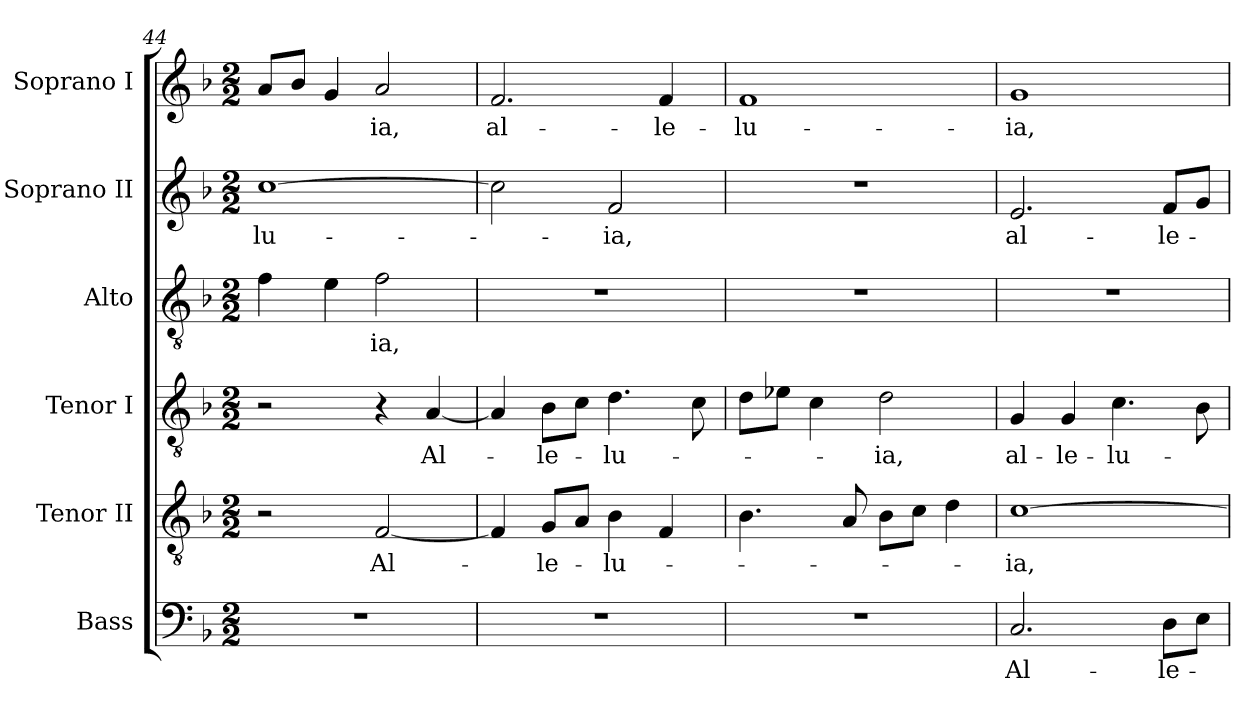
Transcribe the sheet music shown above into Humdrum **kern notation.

**kern	**text	**kern	**text	**kern	**text	**kern	**text	**kern	**text	**kern	**text
*part6	*part6	*part5	*part5	*part4	*part4	*part3	*part3	*part2	*part2	*part1	*part1
*staff6	*staff6	*staff5	*staff5	*staff4	*staff4	*staff3	*staff3	*staff2	*staff2	*staff1	*staff1
*I"Bass	*	*I"Tenor II	*	*I"Tenor I	*	*I"Alto	*	*I"Soprano II	*	*I"Soprano I	*
*I'B.	*	*I'T.	*	*I'T.	*	*I'A.	*	*I'S.	*	*I'S.	*
*clefF4	*	*clefGv2	*	*clefGv2	*	*clefGv2	*	*clefG2	*	*clefG2	*
*	*	*ITrd7c12	*	*ITrd7c12	*	*	*	*	*	*	*
*k[b-]	*	*k[b-]	*	*k[b-]	*	*k[b-]	*	*k[b-]	*	*k[b-]	*
*F:	*	*F:	*	*F:	*	*F:	*	*F:	*	*F:	*
*M2/2	*	*M2/2	*	*M2/2	*	*M2/2	*	*M2/2	*	*M2/2	*
=44	=44	=44	=44	=44	=44	=44	=44	=44	=44	=44	=44
!	!	!	!	!	!	!	!	!	!LO:LY:b:color=#000000	!	!
1r	.	2r	.	2r	.	4fi\	.	[>1cci	-lu-	8ai/L	.
.	.	.	.	.	.	.	.	.	.	8b-i/J	.
.	.	.	.	.	.	4ei\	.	.	.	4gi/	.
!	!	!	!LO:LY:b:color=#000000	!	!	!	!	!	!	!	!
!	!	!	!	!	!	!	!LO:LY:b:color=#000000	!	!	!	!
!	!	!	!	!	!	!	!	!	!	!	!LO:LY:b:color=#000000
.	.	[<2FFi/	Al-	4r	.	2fi\	-ia,	.	.	2ai/	-ia,
!	!	!	!	!	!LO:LY:b:color=#000000	!	!	!	!	!	!
.	.	.	.	[<4AAi/	Al-	.	.	.	.	.	.
=45	=45	=45	=45	=45	=45	=45	=45	=45	=45	=45	=45
!	!	!	!	!	!	!	!	!	!	!	!LO:LY:b:color=#000000
1r	.	4FFi/]	.	4AAi/]	.	1r	.	2cci\]	.	2.fi/	al-
!	!	!	!LO:LY:b:color=#000000	!	!	!	!	!	!	!	!
!	!	!	!	!	!LO:LY:b:color=#000000	!	!	!	!	!	!
.	.	8GGi/L	-le-	8BB-i\L	-le-	.	.	.	.	.	.
.	.	8AAi/J	.	8Ci\J	.	.	.	.	.	.	.
!	!	!	!LO:LY:b:color=#000000	!	!	!	!	!	!	!	!
!	!	!	!	!	!LO:LY:b:color=#000000	!	!	!	!	!	!
!	!	!	!	!	!	!	!	!	!LO:LY:b:color=#000000	!	!
.	.	4BB-i\	-lu-	4.Di\	-lu-	.	.	2fi/	-ia,	.	.
!	!	!	!	!	!	!	!	!	!	!	!LO:LY:b:color=#000000
.	.	4FFi/	.	.	.	.	.	.	.	4fi/	-le-
.	.	.	.	8Ci\	.	.	.	.	.	.	.
!!LO:PB:g=z
=46	=46	=46	=46	=46	=46	=46	=46	=46	=46	=46	=46
!	!	!	!	!	!	!	!	!	!	!	!LO:LY:b:color=#000000
1r	.	4.BB-i\	.	8Di\L	.	1r	.	1r	.	1fi	-lu-
.	.	.	.	8E-Xi\J	.	.	.	.	.	.	.
.	.	.	.	4Ci\	.	.	.	.	.	.	.
.	.	8AAi/	.	.	.	.	.	.	.	.	.
!	!	!	!	!	!LO:LY:b:color=#000000	!	!	!	!	!	!
.	.	8BB-i\L	.	2Di\	-ia,	.	.	.	.	.	.
.	.	8Ci\J	.	.	.	.	.	.	.	.	.
.	.	4Di\	.	.	.	.	.	.	.	.	.
=47	=47	=47	=47	=47	=47	=47	=47	=47	=47	=47	=47
!	!LO:LY:b:color=#000000	!	!	!	!	!	!	!	!	!	!
!	!	!	!LO:LY:b:color=#000000	!	!	!	!	!	!	!	!
!	!	!	!	!	!LO:LY:b:color=#000000	!	!	!	!	!	!
!	!	!	!	!	!	!	!	!	!LO:LY:b:color=#000000	!	!
!	!	!	!	!	!	!	!	!	!	!	!LO:LY:b:color=#000000
2.Ci/	Al-	[>1Ci	-ia,	4GGi/	al-	1r	.	2.ei/	al-	1gi	-ia,
!	!	!	!	!	!LO:LY:b:color=#000000	!	!	!	!	!	!
.	.	.	.	4GGi/	-le-	.	.	.	.	.	.
!	!	!	!	!	!LO:LY:b:color=#000000	!	!	!	!	!	!
.	.	.	.	4.Ci\	-lu-	.	.	.	.	.	.
!	!LO:LY:b:color=#000000	!	!	!	!	!	!	!	!	!	!
!	!	!	!	!	!	!	!	!	!LO:LY:b:color=#000000	!	!
8Di\L	-le-	.	.	.	.	.	.	8fi/L	-le-	.	.
8Ei\J	.	.	.	8BB-i\	.	.	.	8gi/J	.	.	.
=	=	=	=	=	=	=	=	=	=	=	=
*-	*-	*-	*-	*-	*-	*-	*-	*-	*-	*-	*-
